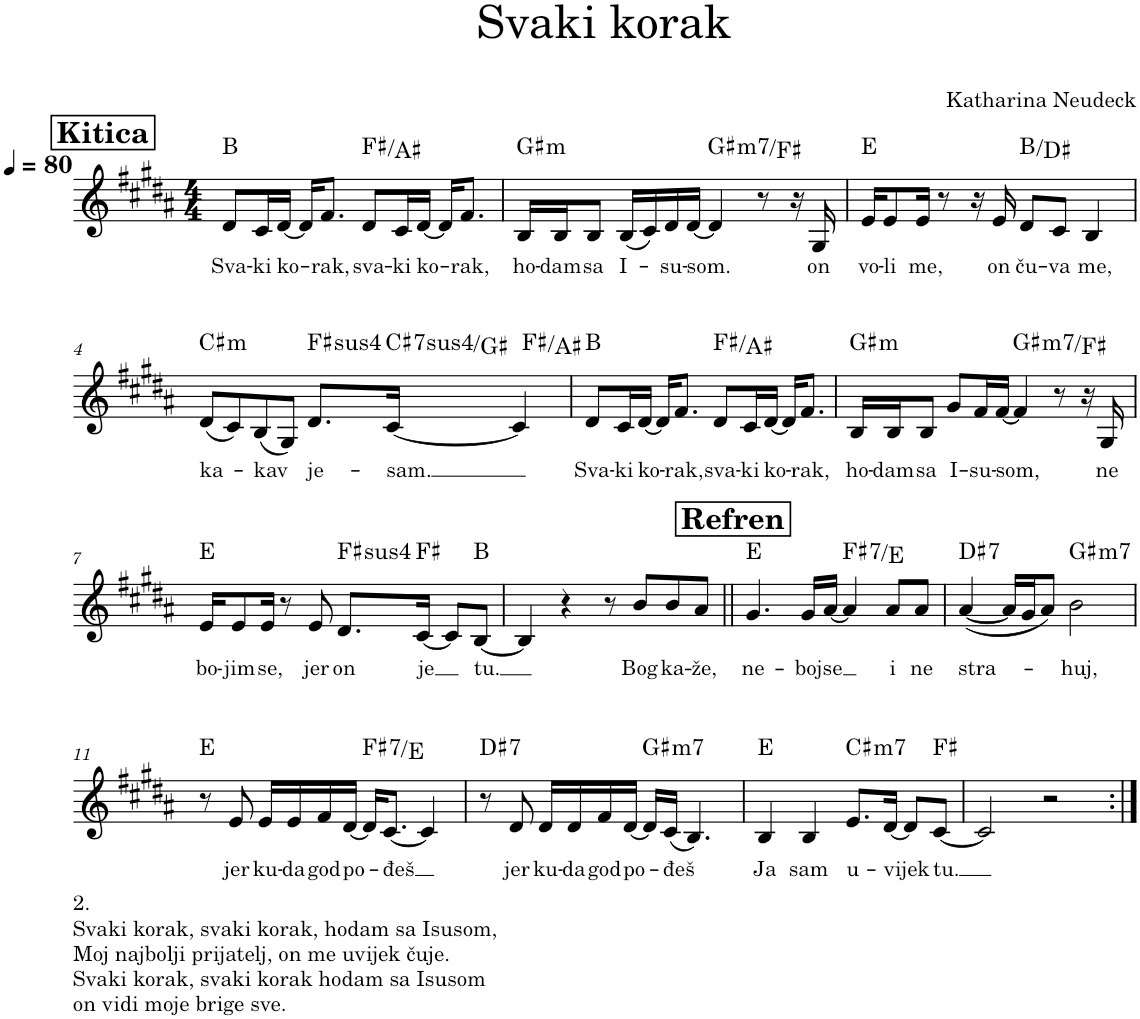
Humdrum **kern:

**kern	**text	**harte
*part1	*part1	*part1
*staff1	*staff1	*
*I"Piano, melodija	*	*
*I'Pno.	*	*
*clefG2	*	*
*k[f#c#g#d#a#]	*	*
*M4/4	*	*
*MM80	*	*
!!LO:REH:place=s1:a:B:cj:fs=14:t=Kitica
=1	=1	=1
!	!LO:LY:b	!
8d#/L	Sva-	B:maj
!	!LO:LY:b	!
16c#/L	-ki	.
!	!LO:LY:b	!
[16d#/JJ	ko-	.
16d#/KL]	.	.
!	!LO:LY:b	!
8.f#/J	-rak,	.
!	!LO:LY:b	!
8d#/L	sva-	F#:maj/3
!	!LO:LY:b	!
16c#/L	-ki	.
!	!LO:LY:b	!
[16d#/JJ	ko-	.
16d#/KL]	.	.
!	!LO:LY:b	!
8.f#/J	-rak,	.
=2	=2	=2
!	!LO:LY:b	!LO:H:kt=m
16B/LL	ho-	G#:min
!	!LO:LY:b	!
16B/J	-dam	.
!	!LO:LY:b	!
8B/J	sa	.
!	!LO:LY:b	!
(16B/LL	I-	.
16c#/)	.	.
!	!LO:LY:b	!
16d#/	-su-	.
!	!LO:LY:b	!
[16d#/JJ	-som.	.
!	!	!LO:H:kt=m7
4d#/]	.	G#:min7/b7
8r	.	.
16r	.	.
!	!LO:LY:b	!
16G#/	on	.
=3	=3	=3
!	!LO:LY:b	!
16e/KL	vo-	E:maj
!	!LO:LY:b	!
8e/	-li	.
!	!LO:LY:b	!
16e/Jk	me,	.
8r	.	.
16r	.	.
!	!LO:LY:b	!
16e/	on	.
!	!LO:LY:b	!
8d#/L	ču-	B:maj/3
!	!LO:LY:b	!
8c#/J	-va	.
!	!LO:LY:b	!
4B/	me,	.
!!LO:LB:g=z
=4	=4	=4
!	!LO:LY:b	!LO:H:kt=m
*^	*	*
(8d#/L	2ryy	ka-	C#:min
8c#/)	.	.	.
!	!	!LO:LY:b	!
(8B/	.	-kav	.
8G#/J)	.	.	.
!	!	!LO:LY:b	!LO:H:kt=4
8.d#/L	4ryy	je-	F#:sus4
!	!	!LO:LY:b	!LO:H:kt=74
[16c#/Jk	.	-sam.	C#:sus4(7)/5
!	!	!	!LO:H:kt=N.C.
4c#/]	16ryy	.	N
.	8.ryy	.	F#:maj/3
=5	=5	=5	=5
!	!	!LO:LY:b	!
*v	*v	*	*
8d#/L	Sva-	B:maj
!	!LO:LY:b	!
16c#/L	-ki	.
!	!LO:LY:b	!
[16d#/JJ	ko-	.
16d#/KL]	.	.
!	!LO:LY:b	!
8.f#/J	-rak,	.
!	!LO:LY:b	!
8d#/L	sva-	F#:maj/3
!	!LO:LY:b	!
16c#/L	-ki	.
!	!LO:LY:b	!
[16d#/JJ	ko-	.
16d#/KL]	.	.
!	!LO:LY:b	!
8.f#/J	-rak,	.
=6	=6	=6
!	!LO:LY:b	!LO:H:kt=m
16B/LL	ho-	G#:min
!	!LO:LY:b	!
16B/J	-dam	.
!	!LO:LY:b	!
8B/J	sa	.
!	!LO:LY:b	!
8g#/L	I-	.
!	!LO:LY:b	!
16f#/L	-su-	.
!	!LO:LY:b	!
[16f#/JJ	-som,	.
!	!	!LO:H:kt=m7
4f#/]	.	G#:min7/b7
8r	.	.
16r	.	.
!	!LO:LY:b	!
16G#/	ne	.
!!LO:LB:g=z
=7	=7	=7
!	!LO:LY:b	!
16e/KL	bo-	E:maj
!	!LO:LY:b	!
8e/	-jim	.
!	!LO:LY:b	!
16e/Jk	se,	.
8r	.	.
!	!LO:LY:b	!
8e/	jer	.
!	!LO:LY:b	!LO:H:kt=4
8.d#/L	on	F#:sus4
!	!LO:LY:b	!
[16c#/Jk	je	F#:maj
!	!	!LO:H:kt=N.C.
8c#/L]	.	N
!	!LO:LY:b	!
[8B/J	tu.	B:maj
=8	=8	=8
!	!	!LO:H:kt=N.C.
4B/]	.	N
4r	.	.
8r	.	.
!	!LO:LY:b	!
8b/L	Bog	.
!	!LO:LY:b	!
8b/	ka-	.
!	!LO:LY:b	!
8a#/J	-že,	.
!!LO:REH:place=s1:a:B:cj:fs=14:t=Refren
=9||	=9||	=9||
!	!LO:LY:b	!
4.g#/	ne-	E:maj
!	!LO:LY:b	!
16g#/LL	-boj	.
!	!LO:LY:b	!
[16a#/JJ	se	.
!	!	!LO:H:kt=7
4a#/]	.	F#:7/b7
!	!LO:LY:b	!
8a#/L	i	.
!	!LO:LY:b	!
8a#/J	ne	.
=10	=10	=10
!	!LO:LY:b	!LO:H:kt=7
([4a#/	stra-	D#:7
16a#/LL]	.	.
16g#/J	.	.
8a#/J)	.	.
!	!LO:LY:b	!LO:H:kt=m7
2b\	-huj,	G#:min7
!!LO:LB:g=z
=11	=11	=11
!LO:TX:b:t=2.	!	!
!LO:TX:b:t=Svaki korak, svaki korak, hodam sa Isusom,	!	!
!LO:TX:b:t=Moj najbolji prijatelj, on me uvijek čuje.	!	!
!LO:TX:b:t=Svaki korak, svaki korak hodam sa Isusom	!	!
!LO:TX:b:t=on vidi moje brige sve.	!	!
8r	.	E:maj
!	!LO:LY:b	!
8e/	jer	.
!	!LO:LY:b	!
16e/LL	ku-	.
!	!LO:LY:b	!
16e/	-da	.
!	!LO:LY:b	!
16f#/	god	.
!	!LO:LY:b	!
[16d#/JJ	po-	.
!	!	!LO:H:kt=7
16d#/KL]	.	F#:7/b7
!	!LO:LY:b	!
[8.c#/J	-đeš	.
4c#/]	.	.
=12	=12	=12
!	!	!LO:H:kt=7
8r	.	D#:7
!	!LO:LY:b	!
8d#/	jer	.
!	!LO:LY:b	!
16d#/LL	ku-	.
!	!LO:LY:b	!
16d#/	-da	.
!	!LO:LY:b	!
16f#/	god	.
!	!LO:LY:b	!
[16d#/JJ	po-	.
!	!	!LO:H:kt=m7
16d#/LL]	.	G#:min7
!	!LO:LY:b	!
(16c#/JJ	-đeš	.
4.B/)	.	.
=13	=13	=13
!	!LO:LY:b	!
4B/	Ja	E:maj
!	!LO:LY:b	!
4B/	sam	.
!	!LO:LY:b	!LO:H:kt=m7
8.e/L	u-	C#:min7
!	!LO:LY:b	!
[16d#/Jk	-vijek	.
8d#/L]	.	.
!	!LO:LY:b	!
[8c#/J	tu.	F#:maj
=14	=14	=14
!	!	!LO:H:kt=N.C.
2c#/]	.	N
2r	.	.
=:|!	=:|!	=:|!
*-	*-	*-
